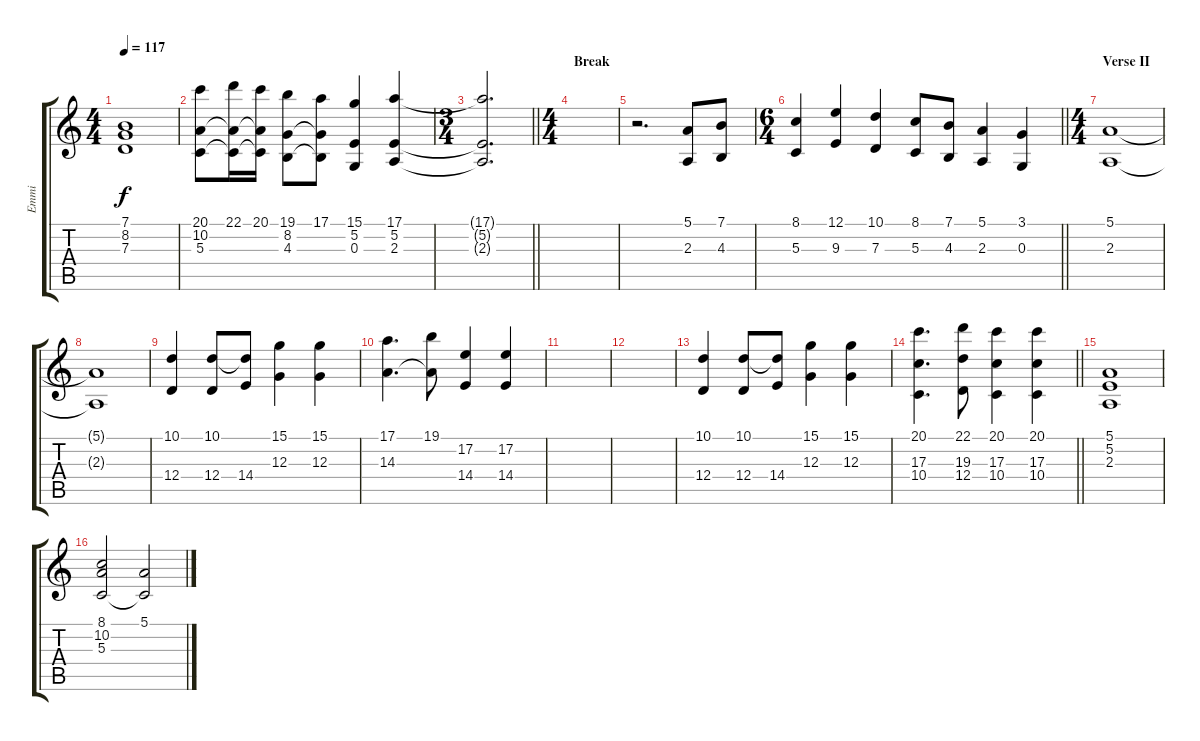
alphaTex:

\track ("Emmi" "Emmi") {instrument stringensemble1}
\staff {score tabs}
\tuning (E4 B3 G3 D3 A2 E2) {hide}
\ts (4 4)
\tempo 117
\clef g2
\ks c
(7.1 8.2 7.3).1{dy f} |
(20.1 10.2 5.3).8{volume 10} (22.1 10.2{t} 5.3{t}).16 (20.1 10.2{t} 5.3{t}).16 (19.1 8.2 4.3).8 (17.1 8.2{t} 4.3{t}).8 (15.1 5.2 0.3).4 (17.1 5.2 2.3).4 |
\ts (3 4)
\barLineRight lightlight
(17.1{t} 5.2{t} 2.3{t}).2{d} |
\ts (4 4)
\section ("" "Break")
|
r.2{d} (5.1 2.3).8 (7.1 4.3).8 |
\ts (6 4)
\barLineRight lightlight
(8.1 5.3).4 (12.1 9.3).4 (10.1 7.3).4 (8.1 5.3).8 (7.1 4.3).8 (5.1 2.3).4 (3.1 0.3).4 |
\ts (4 4)
\section ("" "Verse II")
(5.1 2.3).1{volume 0} |
(5.1{t} 2.3{t}).1 |
(10.1 12.4).4{volume 10} (10.1 12.4).8 (10.1{t} 14.4).8 (15.1 12.3).4 (15.1 12.3).4 |
(17.1 14.3).4{d} (19.1 14.3{t}).8 (17.2 14.4).4 (17.2 14.4).4 |
|
|
(10.1 12.4).4 (10.1 12.4).8 (10.1{t} 14.4).8 (15.1 12.3).4 (15.1 12.3).4 |
\barLineRight lightlight
(20.1 17.3 10.4).4{d} (22.1 19.3 12.4).8 (20.1 17.3 10.4).4 (20.1 17.3 10.4).4 |
\section ("" "")
(5.1 5.2 2.3).1 |
(8.1 10.2 5.3).2 (5.1 5.3{t}).2
